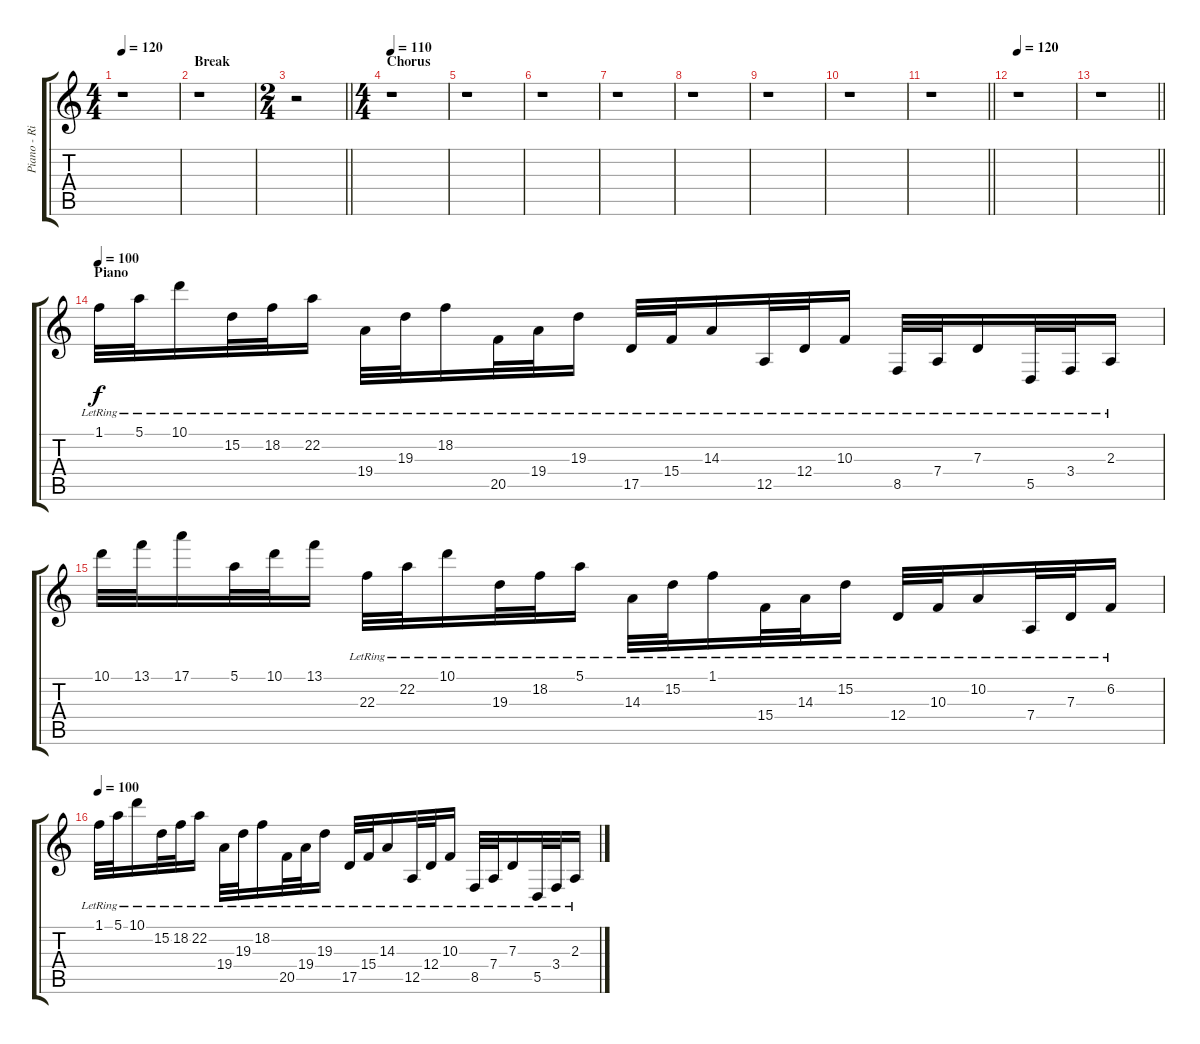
\track ("Piano - Right Hand" "Piano - Ri") {instrument acousticgrandpiano}
\staff {score tabs}
\tuning (E5 B3 G3 D3 A2 E2) {hide}
\ts (4 4)
\tempo 120
\clef g2
\ks c
r.1{dy f} |
\section ("" "Break")
r.1 |
\ts (2 4)
\barLineRight lightlight
r.2 |
\ts (4 4)
\section ("" "Chorus")
\tempo 110
r.1 |
r.1 |
r.1 |
r.1 |
r.1 |
r.1 |
r.1 |
\barLineRight lightlight
r.1 |
\tempo 120
r.1 |
\barLineRight lightlight
r.1 |
\section ("" "Piano")
\tempo 100
1.1{lr}.32 5.1{lr}.32 10.1{lr}.16 15.2{lr}.32 18.2{lr}.32 22.2{lr}.16 19.4{lr}.32 19.3{lr}.32 18.2{lr}.16 20.5{lr}.32 19.4{lr}.32 19.3{lr}.16 17.5{lr}.32 15.4{lr}.32 14.3{lr}.16 12.5{lr}.32 12.4{lr}.32 10.3{lr}.16 8.5{lr}.32 7.4{lr}.32 7.3{lr}.16 5.5{lr}.32 3.4{lr}.32 2.3{lr}.16 |
10.1.32 13.1.32 17.1.16 5.1.32 10.1.32 13.1.16 22.3{lr}.32 22.2{lr}.32 10.1{lr}.16 19.3{lr}.32 18.2{lr}.32 5.1{lr}.16 14.3{lr}.32 15.2{lr}.32 1.1{lr}.16 15.4{lr}.32 14.3{lr}.32 15.2{lr}.16 12.4{lr}.32 10.3{lr}.32 10.2{lr}.16 7.4{lr}.32 7.3{lr}.32 6.2{lr}.16 |
\tempo 100
1.1{lr}.32 5.1{lr}.32 10.1{lr}.16 15.2{lr}.32 18.2{lr}.32 22.2{lr}.16 19.4{lr}.32 19.3{lr}.32 18.2{lr}.16 20.5{lr}.32 19.4{lr}.32 19.3{lr}.16 17.5{lr}.32 15.4{lr}.32 14.3{lr}.16 12.5{lr}.32 12.4{lr}.32 10.3{lr}.16 8.5{lr}.32 7.4{lr}.32 7.3{lr}.16 5.5{lr}.32 3.4{lr}.32 2.3{lr}.16
